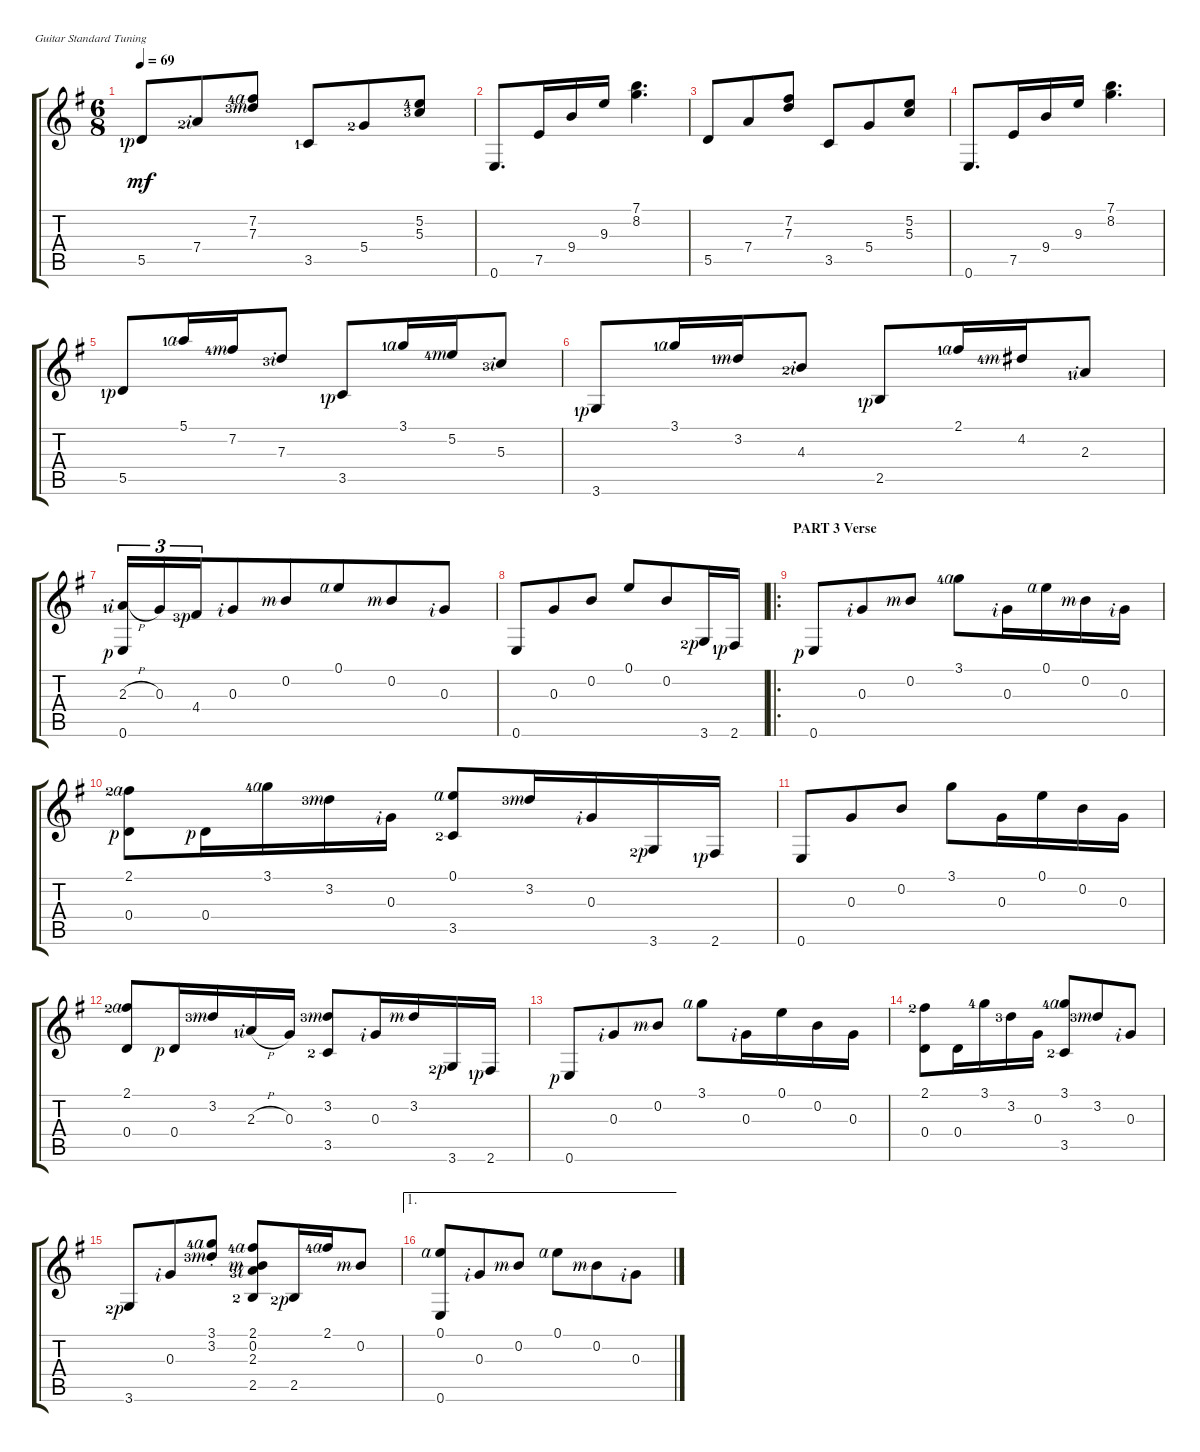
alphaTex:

\defaultSystemsLayout 4
\bracketExtendMode groupsimilarinstruments
\singleTrackTrackNamePolicy hidden
\multiTrackTrackNamePolicy hidden
\firstSystemTrackNameOrientation horizontal
\otherSystemsTrackNameOrientation horizontal
\chordDiagramsInScore
\track ("NOTHING ELSE MATTERS" "N-Gt") {instrument acousticguitarnylon}
\staff {score tabs}
\tuning (E4 B3 G3 D3 A2 E2)
\ts (6 8)
\tempo 69
\clef g2
\scale
0.324742
\ks eminor
5.5{lf 2 rf 1}.8{dy mf} 7.4{lf 3 rf 2}.8 (7.3{lf 4 rf 3} 7.2{lf 5 rf 4}).8 3.5{lf 2}.8 5.4{lf 3}.8 (5.3{lf 4} 5.2{lf 5}).8 |
\scale
0.319588 0.6.8{d} 7.5.16 9.4.16 9.3.16 (8.2 7.1).4{d} |
5.5.8 7.4.8 (7.3 7.2).8 3.5.8 5.4.8 (5.3 5.2).8 |
0.6.8{d} 7.5.16 9.4.16 9.3.16 (8.2 7.1).4{d} |
5.5{lf 2 rf 1}.8{beam invert} 5.1{lf 2 rf 4}.16 7.2{lf 5 rf 3}.16 7.3{lf 4 rf 2}.8 3.5{lf 2 rf 1}.8 3.1{lf 2 rf 4}.16 5.2{lf 5 rf 3}.16 5.3{lf 4 rf 2}.8 |
3.6{lf 2 rf 1}.8 3.1{lf 2 rf 4}.16 3.2{lf 2 rf 3}.16 4.3{lf 3 rf 2}.8 2.5{lf 2 rf 1}.8 2.1{lf 2 rf 4}.16 4.2{lf 5 rf 3}.16 2.3{lf 2 rf 2}.8 |
(2.3{h lf 2 rf 2} 0.6{rf 1}).16{tu (3 2)} 0.3.16{tu (3 2)} 4.4{lf 4 rf 1}.16{tu (3 2) beam merge} 0.3{rf 2}.8 0.2{rf 3}.8{beam merge} 0.1{rf 4}.8 0.2{rf 3}.8 0.3{rf 2}.8 |
0.6.8 0.3.8 0.2.8 0.1.8 0.2.8 3.6{lf 3 rf 1}.16 2.6{lf 2 rf 1}.16 |
\ro
\section ("" "PART 3 Verse")
0.6{rf 1}.8 0.3{rf 2}.8 0.2{rf 3}.8 3.1{lf 5 rf 4}.8 0.3{rf 2}.16 0.1{rf 4}.16 0.2{rf 3}.16 0.3{rf 2}.16 |
(0.4{rf 1} 2.1{lf 3 rf 4}).8 0.4{rf 1}.16 3.1{lf 5 rf 4}.16 3.2{lf 4 rf 3}.16 0.3{rf 2}.16 (3.5{lf 3} 0.1{rf 4}).8 3.2{lf 4 rf 3}.16 0.3{rf 2}.16 3.6{lf 3 rf 1}.16 2.6{lf 2 rf 1}.16 |
0.6.8 0.3.8 0.2.8 3.1.8 0.3.16 0.1.16 0.2.16 0.3.16 |
(0.4 2.1{lf 3 rf 4}).8 0.4{rf 1}.16 3.2{lf 4 rf 3}.16 2.3{h lf 2 rf 2}.16 0.3.16 (3.5{lf 3} 3.2{lf 4 rf 3}).8 0.3{rf 2}.16 3.2{rf 3}.16 3.6{lf 3 rf 1}.16 2.6{lf 2 rf 1}.16 |
0.6{rf 1}.8 0.3{rf 2}.8 0.2{rf 3}.8 3.1{rf 4}.8 0.3{rf 2}.16 0.1.16 0.2.16 0.3.16 |
(0.4 2.1{lf 3}).8 0.4.16 3.1{lf 5}.16 3.2{lf 4}.16 0.3.16 (3.5{lf 3} 3.1{lf 5 rf 4}).8 3.2{lf 4 rf 3}.8 0.3{rf 2}.8 |
3.6{lf 3 rf 1}.8 0.3{rf 2}.8 (3.2{st lf 4 rf 3} 3.1{st lf 5 rf 4}).8 (2.5{lf 3} 2.3{lf 4 rf 2} 0.2{rf 3} 2.1{lf 5 rf 4}).8 2.5{lf 3 rf 1}.16 2.1{lf 5 rf 4}.16 0.2{rf 3}.8 |
\ae 1
(0.6 0.1{rf 4}).8 0.3{rf 2}.8 0.2{rf 3}.8 0.1{rf 4}.8 0.2{rf 3}.8 0.3{rf 2}.8
